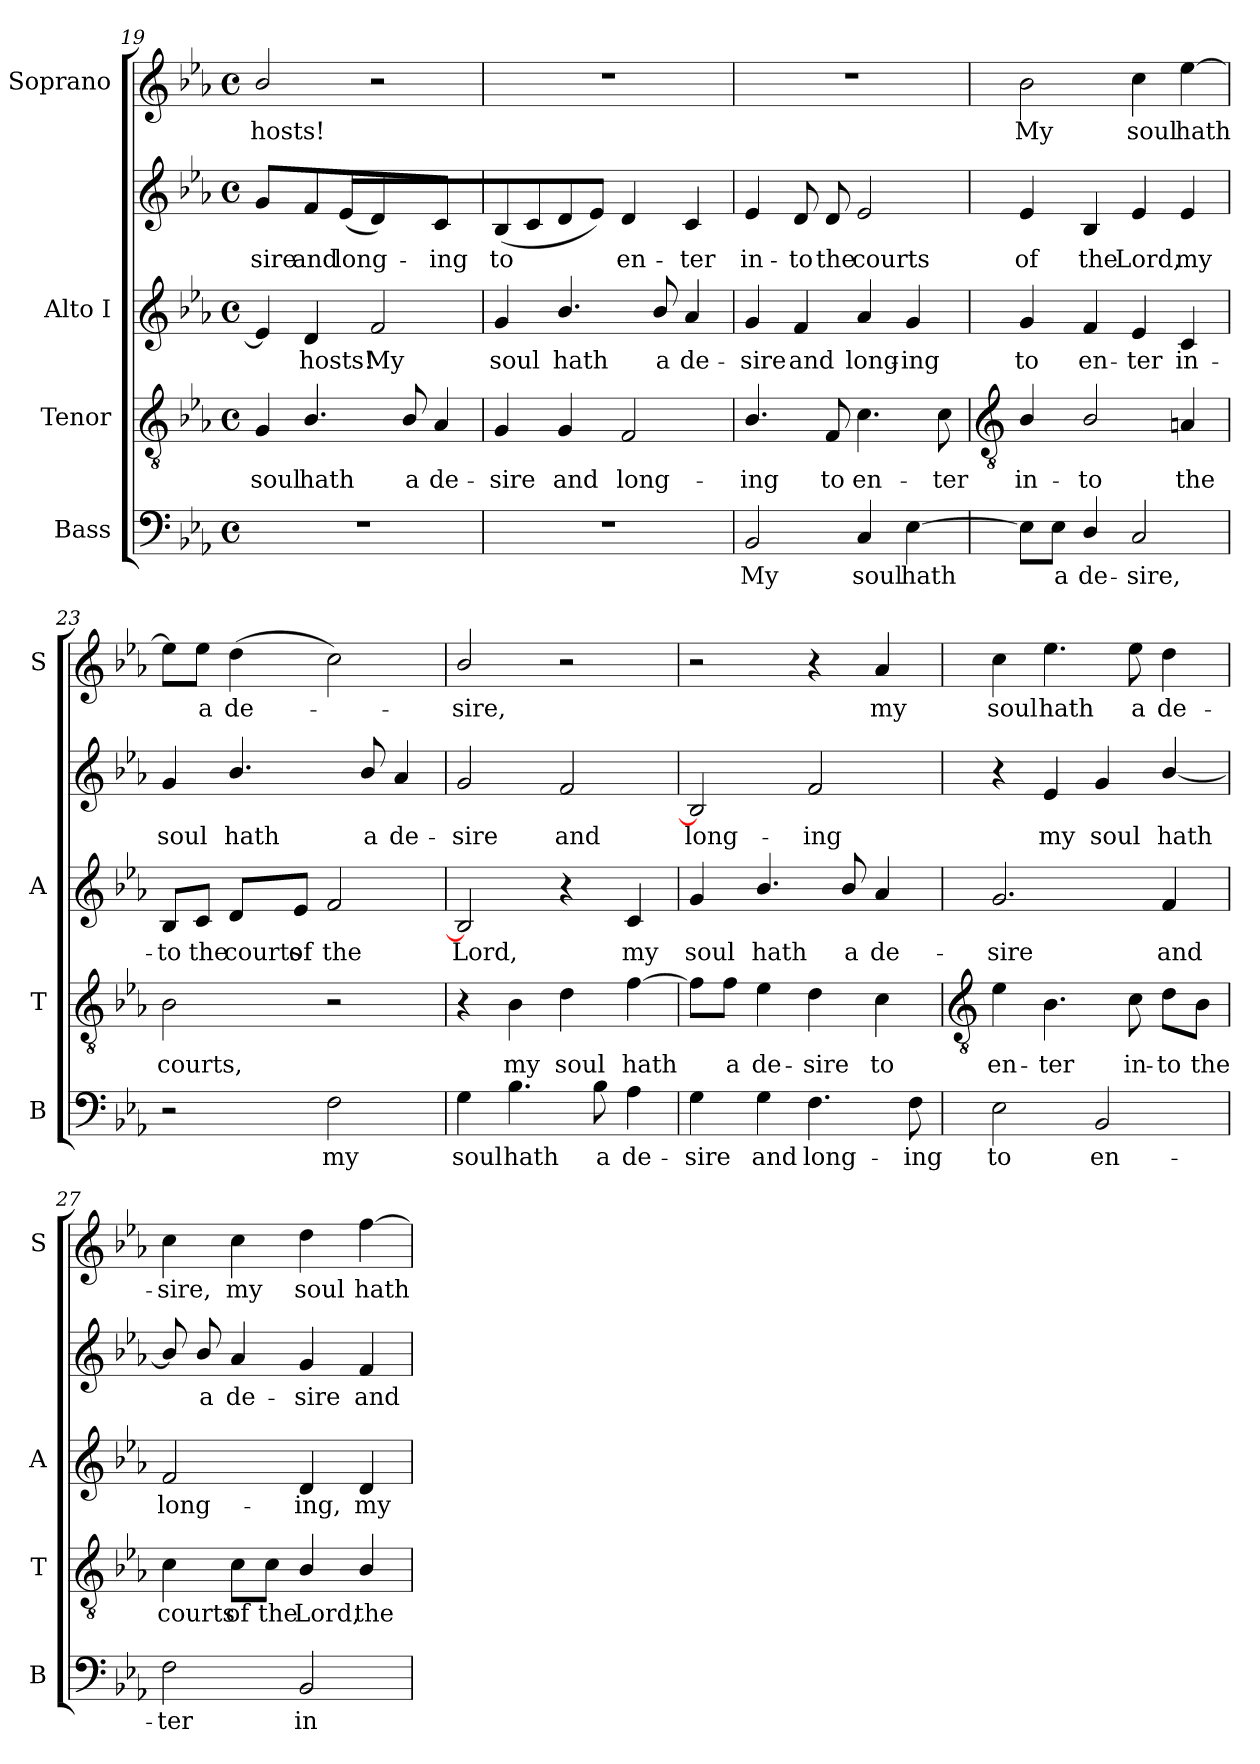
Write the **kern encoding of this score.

**kern	**text	**kern	**text	**kern	**text	**kern	**text	**kern	**text
*part4	*part4	*part3	*part3	*part2	*part2	*part2	*part2	*part1	*part1
*staff5	*staff5	*staff4	*staff4	*staff3	*staff3	*staff2	*staff2	*staff1	*staff1
*I"Bass	*	*I"Tenor	*	*I"Alto I	*	*	*	*I"Soprano	*
*I'B	*	*I'T	*	*I'A	*	*	*	*I'S	*
*clefF4	*	*clefGv2	*	*clefG2	*	*clefG2	*	*clefG2	*
*k[b-e-a-]	*	*k[b-e-a-]	*	*k[b-e-a-]	*	*k[b-e-a-]	*	*k[b-e-a-]	*
*E-:	*	*E-:	*	*E-:	*	*E-:	*	*E-:	*
*M4/4	*	*M4/4	*	*M4/4	*	*M4/4	*	*M4/4	*
*met(c)	*	*met(c)	*	*met(c)	*	*met(c)	*	*met(c)	*
=19	=19	=19	=19	=19	=19	=19	=19	=19	=19
!	!	!	!LO:LY:b	!	!	!	!LO:LY:b	!	!LO:LY:b
1r	.	4G	soul	4e-]	.	4g	sire	2b-/	hosts!
!	!	!	!LO:LY:b	!	!LO:LY:b	!	!LO:LY:b	!	!
.	.	4.B-/	hath	4d	hosts!	8fJ	and	.	.
!	!	!	!	!	!	!	!LO:LY:b	!	!
.	.	.	.	.	.	(<8e-L	long-	.	.
!	!	!	!	!	!LO:LY:b	!	!	!	!
.	.	.	.	2f	My	4d)	.	2r	.
!	!	!	!LO:LY:b	!	!	!	!	!	!
.	.	8B-/	a	.	.	.	.	.	.
!	!	!	!LO:LY:b	!	!	!	!LO:LY:b	!	!
.	.	4A-	de-	.	.	4c	ing	.	.
=20	=20	=20	=20	=20	=20	=20	=20	=20	=20
!	!	!	!LO:LY:b	!	!LO:LY:b	!	!LO:LY:b	!	!
1r	.	4G	-sire	4g	soul	(<8B-	to	1r	.
.	.	.	.	.	.	8c	.	.	.
!	!	!	!LO:LY:b	!	!LO:LY:b	!	!	!	!
.	.	4G	and	4.b-/	hath	8d	.	.	.
.	.	.	.	.	.	8e-J)	.	.	.
!	!	!	!LO:LY:b	!	!	!	!LO:LY:b	!	!
.	.	2F	long-	.	.	4d	en-	.	.
!	!	!	!	!	!LO:LY:b	!	!	!	!
.	.	.	.	8b-/	a	.	.	.	.
!	!	!	!	!	!LO:LY:b	!	!LO:LY:b	!	!
.	.	.	.	4a-	de-	4c	-ter	.	.
=21	=21	=21	=21	=21	=21	=21	=21	=21	=21
!	!LO:LY:b	!	!LO:LY:b	!	!LO:LY:b	!	!LO:LY:b	!	!
2BB-	My	4.B-/	-ing	4g	sire	4e-	-in-	1r	.
!	!	!	!	!	!LO:LY:b	!	!LO:LY:b	!	!
.	.	.	.	4f	and	8d	-to	.	.
!	!	!	!LO:LY:b	!	!	!	!LO:LY:b	!	!
.	.	8F	to	.	.	8d	the	.	.
!	!LO:LY:b	!	!LO:LY:b	!	!LO:LY:b	!	!LO:LY:b	!	!
4C	soul	4.c	en-	4a-	long-	2e-	courts	.	.
!	!LO:LY:b	!	!	!	!LO:LY:b	!	!	!	!
[4E-	hath	.	.	4g	-ing	.	.	.	.
!	!	!	!LO:LY:b	!	!	!	!	!	!
.	.	8c	-ter	.	.	.	.	.	.
!!LO:LB:g=z
=22	=22	=22	=22	=22	=22	=22	=22	=22	=22
*	*	*clefGv2	*	*	*	*	*	*	*
!	!	!	!LO:LY:b	!	!LO:LY:b	!	!LO:LY:b	!	!LO:LY:b
8E-\L]	.	4B-/	in-	4g	to	4e-	of	2b-	My
!	!LO:LY:b	!	!	!	!	!	!	!	!
8E-\J	a	.	.	.	.	.	.	.	.
!	!LO:LY:b	!	!LO:LY:b	!	!LO:LY:b	!	!LO:LY:b	!	!
4D/	de-	2B-/	-to	4f	en-	4B-	the	.	.
!	!LO:LY:b	!	!	!	!LO:LY:b	!	!LO:LY:b	!	!LO:LY:b
2C	-sire,	.	.	4e-	-ter	4e-	Lord,	4cc	soul
!	!	!	!LO:LY:b	!	!LO:LY:b	!	!LO:LY:b	!	!LO:LY:b
.	.	4An	the	4c	in-	4e-	my	[4ee-	hath
=23	=23	=23	=23	=23	=23	=23	=23	=23	=23
!	!	!	!LO:LY:b	!	!LO:LY:b	!	!LO:LY:b	!	!
2r	.	2B-	courts,	8B-/L	-to	4g	-soul	8ee-\L]	.
!	!	!	!	!	!LO:LY:b	!	!	!	!LO:LY:b
.	.	.	.	8c/J	the	.	.	8ee-\J	a
!	!	!	!	!	!LO:LY:b	!	!LO:LY:b	!	!LO:LY:b
.	.	.	.	8d/L	courts	4.b-/	hath	(>4dd	de-
!	!	!	!	!	!LO:LY:b	!	!	!	!
.	.	.	.	8e-/J	of	.	.	.	.
!	!LO:LY:b	!	!	!	!LO:LY:b	!	!	!	!
2F	my	2r	.	2f	the	.	.	2cc)	.
!	!	!	!	!	!	!	!LO:LY:b	!	!
.	.	.	.	.	.	8b-/	a	.	.
!	!	!	!	!	!	!	!LO:LY:b	!	!
.	.	.	.	.	.	4a-	de-	.	.
=24	=24	=24	=24	=24	=24	=24	=24	=24	=24
!	!LO:LY:b	!	!	!	!LO:LY:b	!	!LO:LY:b	!	!LO:LY:b
4G	soul	4r	.	2B-]	Lord,	2g	sire	2b-/	sire,
!	!LO:LY:b	!	!LO:LY:b	!	!	!	!	!	!
4.B-	hath	4B-	my	.	.	.	.	.	.
!	!	!	!LO:LY:b	!	!	!	!LO:LY:b	!	!
.	.	4d	soul	4r	.	2f	and	2r	.
!	!LO:LY:b	!	!	!	!	!	!	!	!
8B-	a	.	.	.	.	.	.	.	.
!	!LO:LY:b	!	!LO:LY:b	!	!LO:LY:b	!	!	!	!
4A-	de-	[4f	hath	4c	my	.	.	.	.
=25	=25	=25	=25	=25	=25	=25	=25	=25	=25
!	!LO:LY:b	!	!	!	!LO:LY:b	!	!LO:LY:b	!	!
4G	-sire	8f\L]	.	4g	soul	2B-]	long-	2r	.
!	!	!	!LO:LY:b	!	!	!	!	!	!
.	.	8f\J	a	.	.	.	.	.	.
!	!LO:LY:b	!	!LO:LY:b	!	!LO:LY:b	!	!	!	!
4G	and	4e-	de-	4.b-/	hath	.	.	.	.
!	!LO:LY:b	!	!LO:LY:b	!	!	!	!LO:LY:b	!	!
4.F	long-	4d	-sire	.	.	2f	-ing	4r	.
!	!	!	!	!	!LO:LY:b	!	!	!	!
.	.	.	.	8b-/	a	.	.	.	.
!	!	!	!LO:LY:b	!	!LO:LY:b	!	!	!	!LO:LY:b
.	.	4c	to	4a-	de-	.	.	4a-	my
!	!LO:LY:b	!	!	!	!	!	!	!	!
8F	-ing	.	.	.	.	.	.	.	.
!!LO:LB:g=z
=26	=26	=26	=26	=26	=26	=26	=26	=26	=26
*	*	*clefGv2	*	*	*	*	*	*	*
!	!LO:LY:b	!	!LO:LY:b	!	!LO:LY:b	!	!	!	!LO:LY:b
2E-	to	4e-	en-	2.g	sire	4r	.	4cc	soul
!	!	!	!LO:LY:b	!	!	!	!LO:LY:b	!	!LO:LY:b
.	.	4.B-	-ter	.	.	4e-	-my	4.ee-	hath
!	!LO:LY:b	!	!	!	!	!	!LO:LY:b	!	!
2BB-	en-	.	.	.	.	4g	soul	.	.
!	!	!	!LO:LY:b	!	!	!	!	!	!LO:LY:b
.	.	8c	in-	.	.	.	.	8ee-	a
!	!	!	!LO:LY:b	!	!LO:LY:b	!	!LO:LY:b	!	!LO:LY:b
.	.	8d\L	-to	4f	and	[4b-/	hath	4dd	de-
!	!	!	!LO:LY:b	!	!	!	!	!	!
.	.	8B-\J	the	.	.	.	.	.	.
=27	=27	=27	=27	=27	=27	=27	=27	=27	=27
!	!LO:LY:b	!	!LO:LY:b	!	!LO:LY:b	!	!	!	!LO:LY:b
2F	-ter	4c	courts	2f	long-	8b-/]	.	4cc	-sire,
!	!	!	!	!	!	!	!LO:LY:b	!	!
.	.	.	.	.	.	8b-/	a	.	.
!	!	!	!LO:LY:b	!	!	!	!LO:LY:b	!	!LO:LY:b
.	.	8c\L	of	.	.	4a-	de-	4cc	my
!	!	!	!LO:LY:b	!	!	!	!	!	!
.	.	8c\J	the	.	.	.	.	.	.
!	!LO:LY:b	!	!LO:LY:b	!	!LO:LY:b	!	!LO:LY:b	!	!LO:LY:b
2BB-	in-	4B-/	Lord,	4d	-ing,	4g	-sire	4dd	soul
!	!	!	!LO:LY:b	!	!LO:LY:b	!	!LO:LY:b	!	!LO:LY:b
.	.	4B-/	the	4d	my	4f	and	[4ff	hath
=	=	=	=	=	=	=	=	=	=
*-	*-	*-	*-	*-	*-	*-	*-	*-	*-
